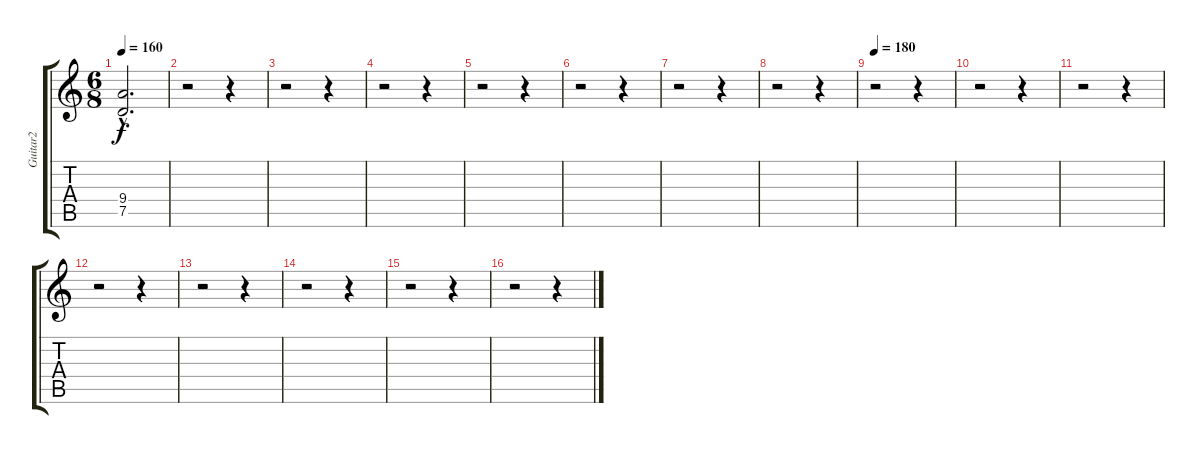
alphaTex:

\track ("Guitar2" "Guitar2") {instrument distortionguitar}
\staff {score tabs}
\tuning (D4 A3 F3 C3 G2 D2) {hide}
\ts (6 8)
\tempo 160
\clef g2
\ks c
(9.4{hac} 7.5{hac}).2{d dy f} |
r.2 r.4 |
r.2 r.4 |
r.2 r.4 |
r.2 r.4 |
r.2 r.4 |
r.2 r.4 |
r.2 r.4 |
\tempo 180
r.2 r.4 |
r.2 r.4 |
r.2 r.4 |
r.2 r.4 |
r.2 r.4 |
r.2 r.4 |
r.2 r.4 |
r.2 r.4
